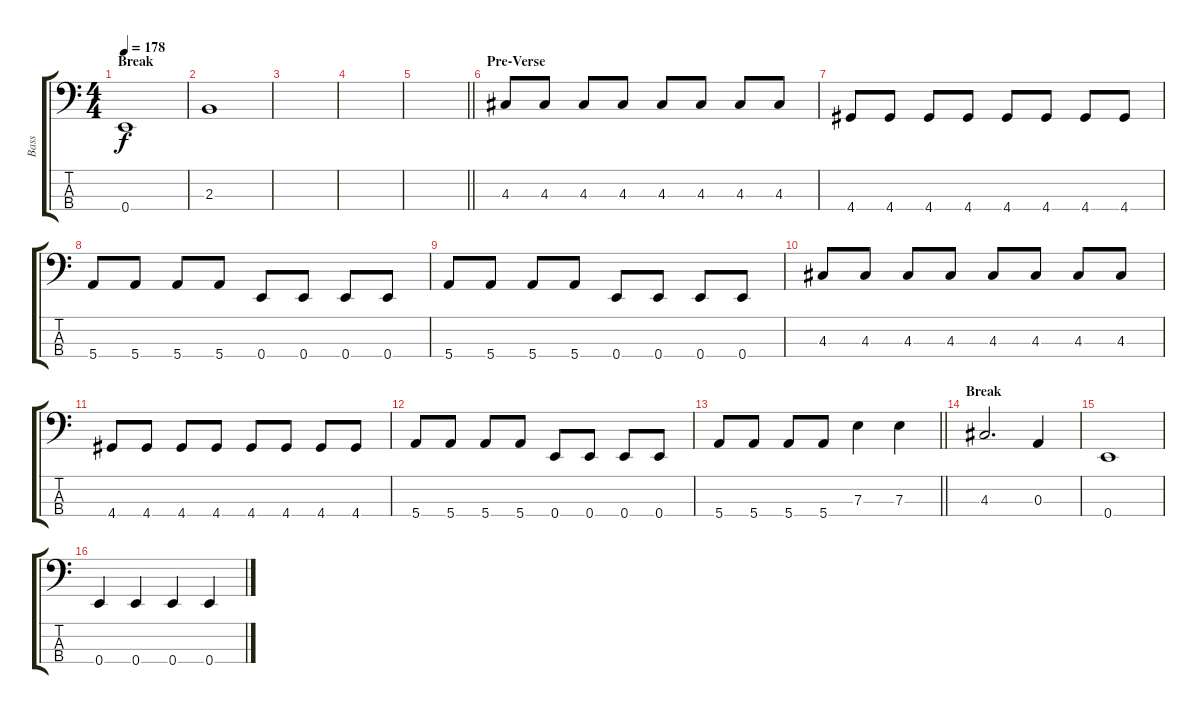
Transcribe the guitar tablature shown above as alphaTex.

\track ("Bass" "Bass") {instrument electricbassfinger}
\staff {score tabs}
\tuning (G2 D2 A1 E1) {hide}
\ts (4 4)
\section ("" "Break")
\tempo 178
\clef f4
\ks c
0.4.1{dy f} |
2.3.1 |
|
|
\barLineRight lightlight
|
\section ("" "Pre-Verse")
4.3.8 4.3.8 4.3.8 4.3.8 4.3.8 4.3.8 4.3.8 4.3.8 |
4.4.8 4.4.8 4.4.8 4.4.8 4.4.8 4.4.8 4.4.8 4.4.8 |
5.4.8 5.4.8 5.4.8 5.4.8 0.4.8 0.4.8 0.4.8 0.4.8 |
5.4.8 5.4.8 5.4.8 5.4.8 0.4.8 0.4.8 0.4.8 0.4.8 |
4.3.8 4.3.8 4.3.8 4.3.8 4.3.8 4.3.8 4.3.8 4.3.8 |
4.4.8 4.4.8 4.4.8 4.4.8 4.4.8 4.4.8 4.4.8 4.4.8 |
5.4.8 5.4.8 5.4.8 5.4.8 0.4.8 0.4.8 0.4.8 0.4.8 |
\barLineRight lightlight
5.4.8 5.4.8 5.4.8 5.4.8 7.3.4 7.3.4 |
\section ("" "Break")
4.3.2{d} 0.3.4 |
0.4.1 |
0.4.4 0.4.4 0.4.4 0.4.4
